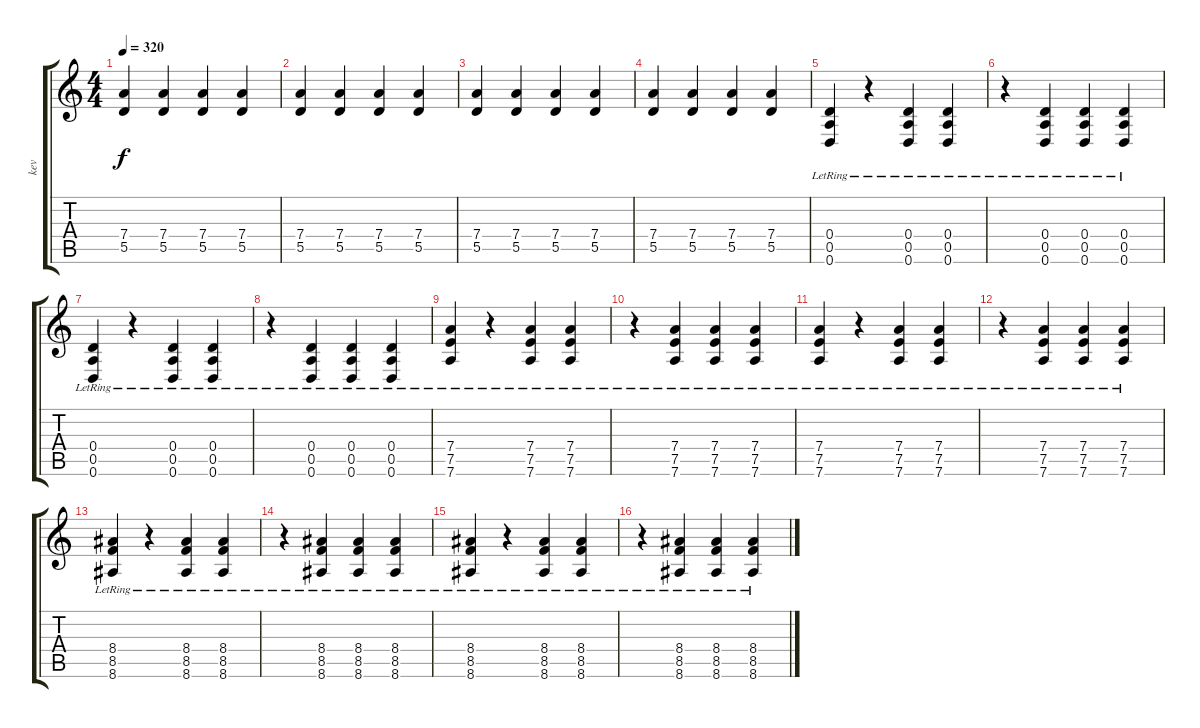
\track ("kev" "kev") {instrument acousticguitarsteel}
\staff {score tabs}
\tuning (E4 B3 G3 D3 A2 D2) {hide}
\ts (4 4)
\tempo 320
\clef g2
\ks c
(7.4 5.5).4{dy f} (7.4 5.5).4 (7.4 5.5).4 (7.4 5.5).4 |
(7.4 5.5).4 (7.4 5.5).4 (7.4 5.5).4 (7.4 5.5).4 |
(7.4 5.5).4 (7.4 5.5).4 (7.4 5.5).4 (7.4 5.5).4 |
(7.4 5.5).4 (7.4 5.5).4 (7.4 5.5).4 (7.4 5.5).4 |
(0.4{lr} 0.5{lr} 0.6{lr}).4 r.4 (0.4{lr} 0.5{lr} 0.6{lr}).4 (0.4{lr} 0.5{lr} 0.6{lr}).4 |
r.4 (0.4{lr} 0.5{lr} 0.6{lr}).4 (0.4{lr} 0.5{lr} 0.6{lr}).4 (0.4{lr} 0.5{lr} 0.6{lr}).4 |
(0.4{lr} 0.5{lr} 0.6{lr}).4 r.4 (0.4{lr} 0.5{lr} 0.6{lr}).4 (0.4{lr} 0.5{lr} 0.6{lr}).4 |
r.4 (0.4{lr} 0.5{lr} 0.6{lr}).4 (0.4{lr} 0.5{lr} 0.6{lr}).4 (0.4{lr} 0.5{lr} 0.6{lr}).4 |
(7.4{lr} 7.5{lr} 7.6{lr}).4 r.4 (7.4{lr} 7.5{lr} 7.6{lr}).4 (7.4{lr} 7.5{lr} 7.6{lr}).4 |
r.4 (7.4{lr} 7.5{lr} 7.6{lr}).4 (7.4{lr} 7.5{lr} 7.6{lr}).4 (7.4{lr} 7.5{lr} 7.6{lr}).4 |
(7.4{lr} 7.5{lr} 7.6{lr}).4 r.4 (7.4{lr} 7.5{lr} 7.6{lr}).4 (7.4{lr} 7.5{lr} 7.6{lr}).4 |
r.4 (7.4{lr} 7.5{lr} 7.6{lr}).4 (7.4{lr} 7.5{lr} 7.6{lr}).4 (7.4{lr} 7.5{lr} 7.6{lr}).4 |
(8.4{lr} 8.5{lr} 8.6{lr}).4 r.4 (8.4{lr} 8.5{lr} 8.6{lr}).4 (8.4{lr} 8.5{lr} 8.6{lr}).4 |
r.4 (8.4{lr} 8.5{lr} 8.6{lr}).4 (8.4{lr} 8.5{lr} 8.6{lr}).4 (8.4{lr} 8.5{lr} 8.6{lr}).4 |
(8.4{lr} 8.5{lr} 8.6{lr}).4 r.4 (8.4{lr} 8.5{lr} 8.6{lr}).4 (8.4{lr} 8.5{lr} 8.6{lr}).4 |
r.4 (8.4{lr} 8.5{lr} 8.6{lr}).4 (8.4{lr} 8.5{lr} 8.6{lr}).4 (8.4{lr} 8.5{lr} 8.6{lr}).4
